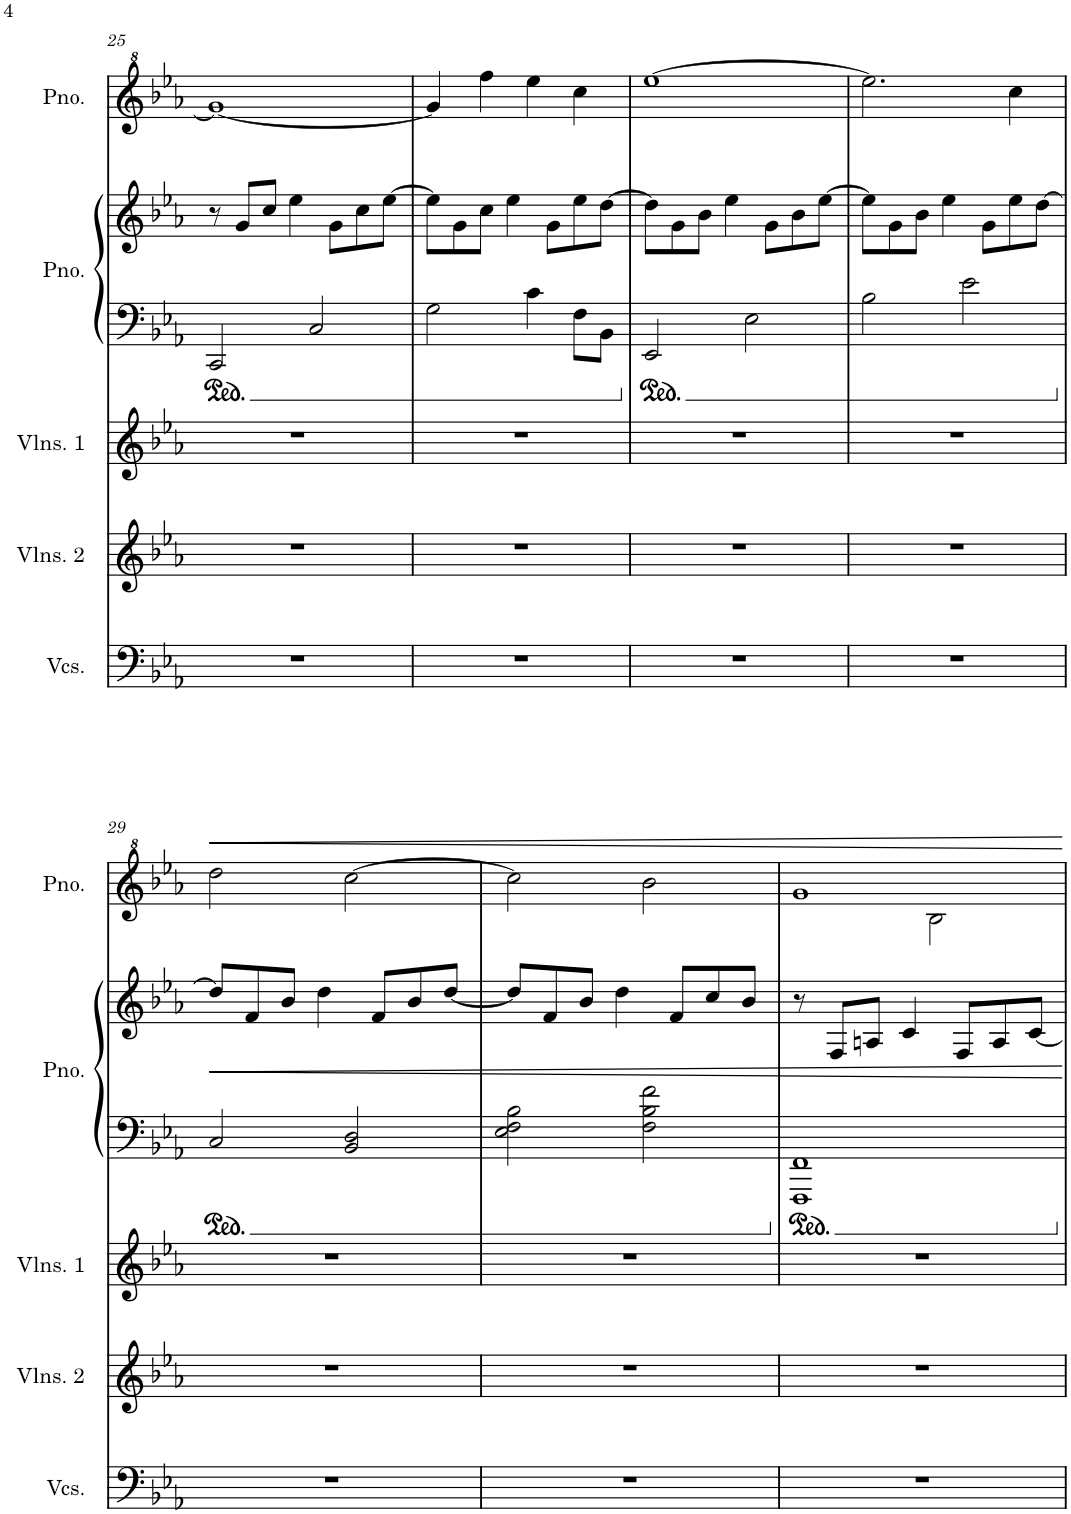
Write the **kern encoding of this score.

**kern	**kern	**kern	**kern	**kern	**kern
*part5	*part4	*part3	*part2	*part2	*part1
*staff6	*staff5	*staff4	*staff3	*staff2	*staff1
*I"Violoncellos	*I"Violins 2	*I"Violins 1	*I"Grand Piano	*	*I"Grand Piano
*I'Vcs.	*I'Vlns. 2	*I'Vlns. 1	*I'Pno.	*	*I'Pno.
!!LO:PB:g=z
*clefF4	*clefG2	*clefG2	*clefF4	*clefG2	*clefG^2
*k[b-e-a-]	*k[b-e-a-]	*k[b-e-a-]	*k[b-e-a-]	*k[b-e-a-]	*k[b-e-a-]
*M4/4	*M4/4	*M4/4	*M4/4	*M4/4	*M4/4
=25	=25	=25	=25	=25	=25
1r	1r	1r	2CC/	8r	1gg_
.	.	.	.	8g/L	.
.	.	.	.	8cc/J	.
.	.	.	.	4ee-\	.
.	.	.	2C/	.	.
.	.	.	.	8g\L	.
.	.	.	.	8cc\	.
.	.	.	.	[8ee-\J	.
=26	=26	=26	=26	=26	=26
1r	1r	1r	2G\	8ee-\L]	4gg/]
.	.	.	.	8g\	.
.	.	.	.	8cc\J	4fff\
.	.	.	.	4ee-\	.
.	.	.	4c\	.	4eee-\
.	.	.	.	8g\L	.
.	.	.	8F\L	8ee-\	4ccc\
.	.	.	8BB-\J	[8dd\J	.
=27	=27	=27	=27	=27	=27
1r	1r	1r	2EE-/	8dd\L]	[1eee-
.	.	.	.	8g\	.
.	.	.	.	8b-\J	.
.	.	.	.	4ee-\	.
.	.	.	2E-\	.	.
.	.	.	.	8g\L	.
.	.	.	.	8b-\	.
.	.	.	.	[8ee-\J	.
=28	=28	=28	=28	=28	=28
1r	1r	1r	2B-\	8ee-\L]	2.eee-\]
.	.	.	.	8g\	.
.	.	.	.	8b-\J	.
.	.	.	.	4ee-\	.
.	.	.	2e-\	.	.
.	.	.	.	8g\L	.
.	.	.	.	8ee-\	4ccc\
.	.	.	.	[8dd\J	.
!!LO:LB:g=z
=29	=29	=29	=29	=29	=29
1r	1r	1r	2C/	8dd/L]	2ddd\
.	.	.	.	8f/	.
.	.	.	.	8b-/J	.
.	.	.	.	4dd\	.
.	.	.	2BB-/ 2D/	.	[2ccc\
.	.	.	.	8f/L	.
.	.	.	.	8b-/	.
.	.	.	.	[8dd/J	.
=30	=30	=30	=30	=30	=30
1r	1r	1r	2E-\ 2F\ 2B-\	8dd/L]	2ccc\]
.	.	.	.	8f/	.
.	.	.	.	8b-/J	.
.	.	.	.	4dd\	.
.	.	.	2F\ 2B-\ 2f\	.	2bb-\
.	.	.	.	8f/L	.
.	.	.	.	8cc/	.
.	.	.	.	8b-/J	.
=31	=31	=31	=31	=31	=31
*	*	*	*	*	*^
1r	1r	1r	1FFF 1FF	8r	1gg	2ryy
.	.	.	.	8F/L	.	.
.	.	.	.	8An/J	.	.
.	.	.	.	4c/	.	.
.	.	.	.	.	.	2b-\
.	.	.	.	8F/L	.	.
.	.	.	.	8A/	.	.
.	.	.	.	[8c/J	.	.
*	*	*	*	*	*v	*v
=	=	=	=	=	=
*-	*-	*-	*-	*-	*-
